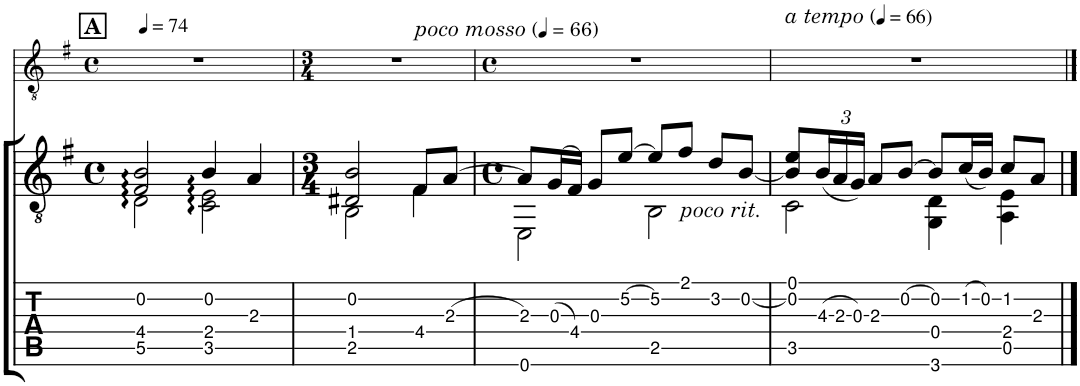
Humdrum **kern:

**kern	**kern	**kern
*part2	*part2	*part1
*staff3	*staff2	*staff1
*I"Guitar	*	*I"Classical Guitar
*	*	*I'Guit.
*stria6	*	*stria5
*	*clefGv2	*clefGv2
*k[f#]	*k[f#]	*k[f#]
*M4/4	*M4/4	*M4/4
*met(c)	*met(c)	*met(c)
*MM74	*MM74	*MM74
!!LO:REH:place=s1:a:B:t=A
=1	=1	=1
*^	*^	*
2F# 2B	2D	2F#/: 2B/:	2D\	1r
4B	2C 2E	4B/	2C\: 2E\:	.
4A	.	4A/	.	.
=2	=2	=2	=2	=2
*M3/4	*	*M3/4	*	*M3/4
*	*	*	*	*^
2D#X 2B	2BB	2D#X/ 2B/	2BB\	2.r	2ryy
*	*	*	*	*MM66	*
!	!	!	!	!	!LO:TX:a:i:t=poco mosso
8F#L	4F#	8F#/L	4F#\	.	4ryy
[8AJ	.	[8A/J	.	.	.
*	*	*	*	*v	*v
=3	=3	=3	=3	=3
*M4/4	*	*M4/4	*	*M4/4
*met(c)	*	*met(c)	*	*met(c)
8AL]	2EE	8A/L]	2EE\	1r
16GL	.	(16G/L	.	.
16F#JJ	.	16F#/JJ)	.	.
8GL	.	8G/L	.	.
[8eJ	.	[8e/J	.	.
8eL]	2BB	8e/L]	2BB\	.
!	!	!LO:TX:b:i:t=poco rit.	!	!
8f#J	.	8f#/J	.	.
8dL	.	8d/L	.	.
[<8BJ	.	[<8B/J	.	.
=4	=4	=4	=4	=4
*	*	*	*	*MM66
!	!	!	!	!LO:TX:a:i:t=a tempo
8B]\ 8e\L	2C	8B/] 8e/L	2C\	1r
*Xbrackettup	*	*Xbrackettup	*	*
24BL	.	(<24B/L	.	.
24A	.	24A/	.	.
24GJJ	.	24G/JJ)	.	.
8AL	.	8A/L	.	.
[8BJ	.	[8B/J	.	.
8BL]	4GG 4D	8B/L]	4GG\ 4D\	.
16cL	.	(<16c/L	.	.
16BJJ	.	16B/JJ)	.	.
8cL	4AA 4E	8c/L	4AA\ 4E\	.
8AJ	.	8A/J	.	.
*v	*v	*	*	*
*	*v	*v	*
==	==	==
*-	*-	*-
